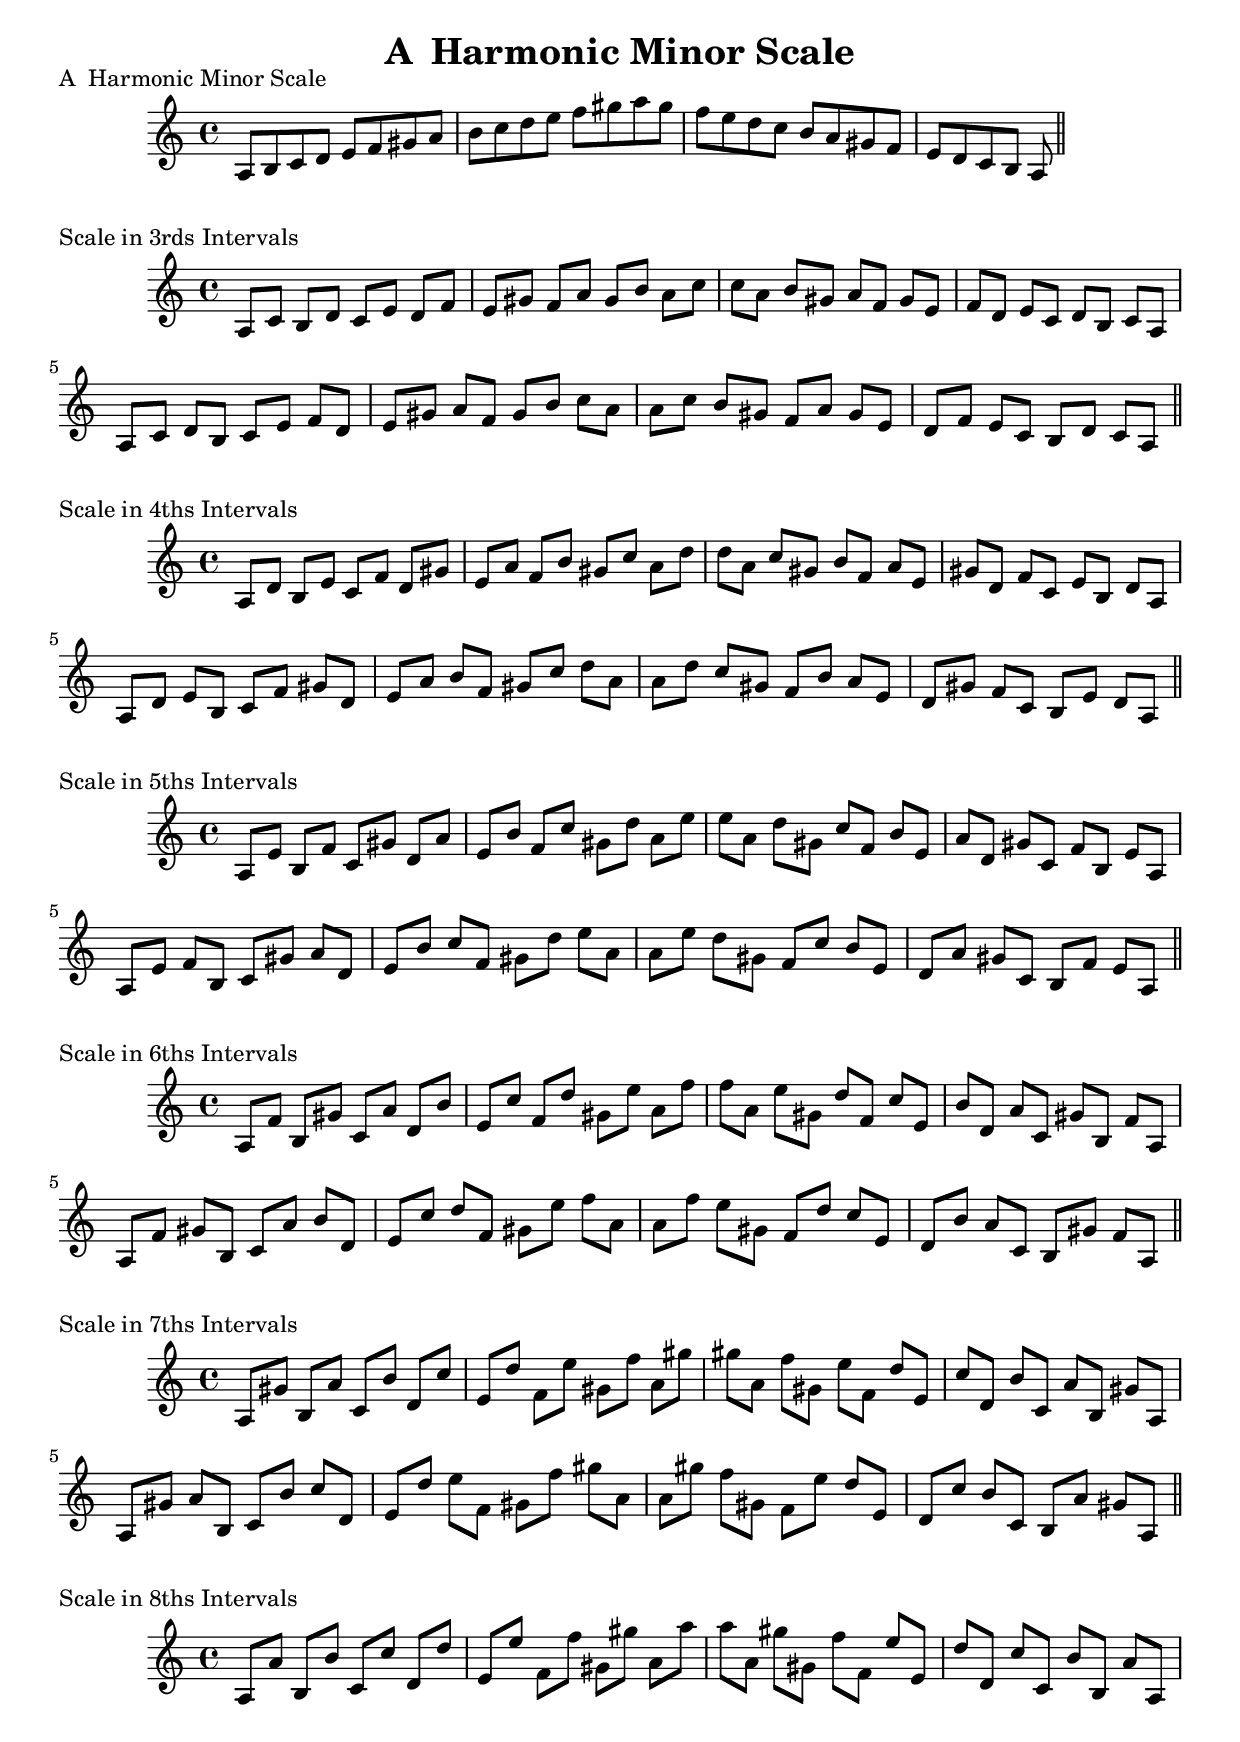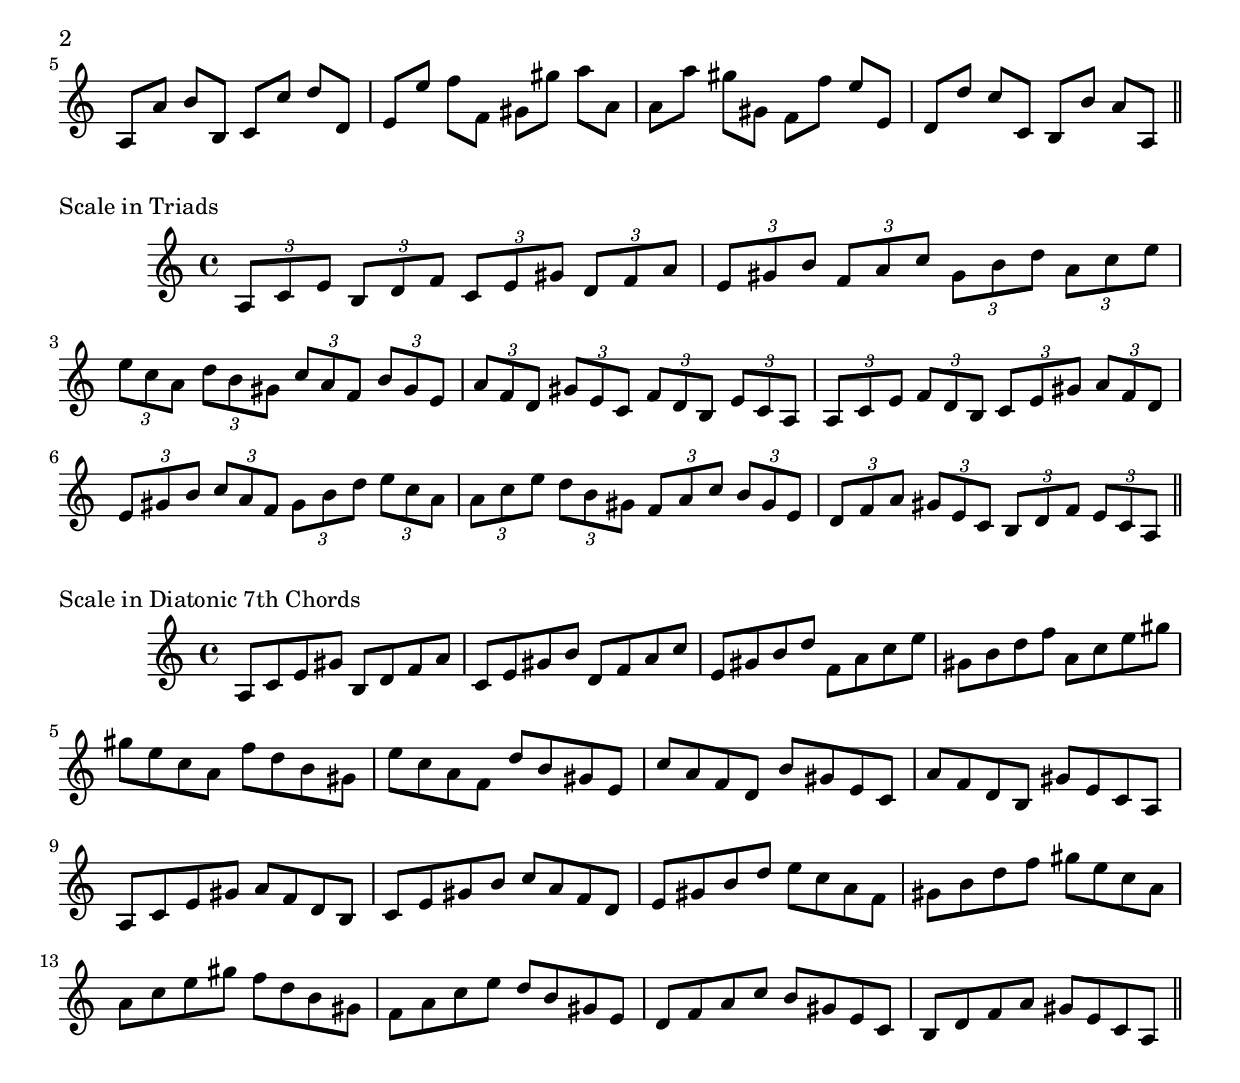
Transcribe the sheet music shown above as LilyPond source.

\version "2.18.2"

\include "scales.ly"

\header{
  title = \markup { "A" " Harmonic Minor Scale" }
}

\score {
  \transpose c a
  \new Staff \relative c {
    \key c \minor
    \CMinorHarmonicScale
    \bar "||"
  }
  \header{
    piece = \markup { "A" " Harmonic Minor Scale" }
  }
}

\score {
  \transpose c a
  \new Staff \relative c {
    \key c \minor
    \set Timing.beamExceptions = #'()
    \set Timing.baseMoment = #'(ly:make-moment 1/4)
    \set Timing.beatStructure = #'(1 1 1 1)
    \CMinorHarmonicScaleThirds
    \bar "||"
  }
  \header{
    piece = \markup { "Scale in 3rds Intervals" }
  }
}

\score {
  \transpose c a
  \new Staff \relative c {
    \key c \minor
    \set Timing.beamExceptions = #'()
    \set Timing.baseMoment = #'(ly:make-moment 1/4)
    \set Timing.beatStructure = #'(1 1 1 1)
    \CMinorHarmonicScaleFourths
    \bar "||"
  }
  \header{
    piece = \markup { "Scale in 4ths Intervals" }
  }
}

\score {
  \transpose c a
  \new Staff \relative c {
    \key c \minor
    \set Timing.beamExceptions = #'()
    \set Timing.baseMoment = #'(ly:make-moment 1/4)
    \set Timing.beatStructure = #'(1 1 1 1)
    \CMinorHarmonicScaleFifths
    \bar "||"
  }
  \header{
    piece = \markup { "Scale in 5ths Intervals" }
  }
}

\score {
  \transpose c a
  \new Staff \relative c {
    \key c \minor
    \set Timing.beamExceptions = #'()
    \set Timing.baseMoment = #'(ly:make-moment 1/4)
    \set Timing.beatStructure = #'(1 1 1 1)
    \CMinorHarmonicScaleSixths
    \bar "||"
  }
  \header{
    piece = \markup { "Scale in 6ths Intervals" }
  }
}

\score {
  \transpose c a
  \new Staff \relative c {
    \key c \minor
    \set Timing.beamExceptions = #'()
    \set Timing.baseMoment = #'(ly:make-moment 1/4)
    \set Timing.beatStructure = #'(1 1 1 1)
    \CMinorHarmonicScaleSevenths
    \bar "||"
  }
  \header{
    piece = \markup { "Scale in 7ths Intervals" }
  }
}

\score {
  \transpose c a
  \new Staff \relative c {
    \key c \minor
    \set Timing.beamExceptions = #'()
    \set Timing.baseMoment = #'(ly:make-moment 1/4)
    \set Timing.beatStructure = #'(1 1 1 1)
    \CMinorHarmonicScaleEights
    \bar "||"
  }
  \header{
    piece = \markup { "Scale in 8ths Intervals" }
  }
}

\score {
  \transpose c a
  \new Staff \relative c {
    \key c \minor
    \CMinorHarmonicScaleTriads
    \bar "||"
  }
  \header{
    piece = \markup { "Scale in Triads" }
  }
}

\score {
  \transpose c a
  \new Staff \relative c {
    \key c \minor
    \CMinorHarmonicScaleChords
    \bar "||"
  }
  \header{
    piece = \markup { "Scale in Diatonic 7th Chords" }
  }
}